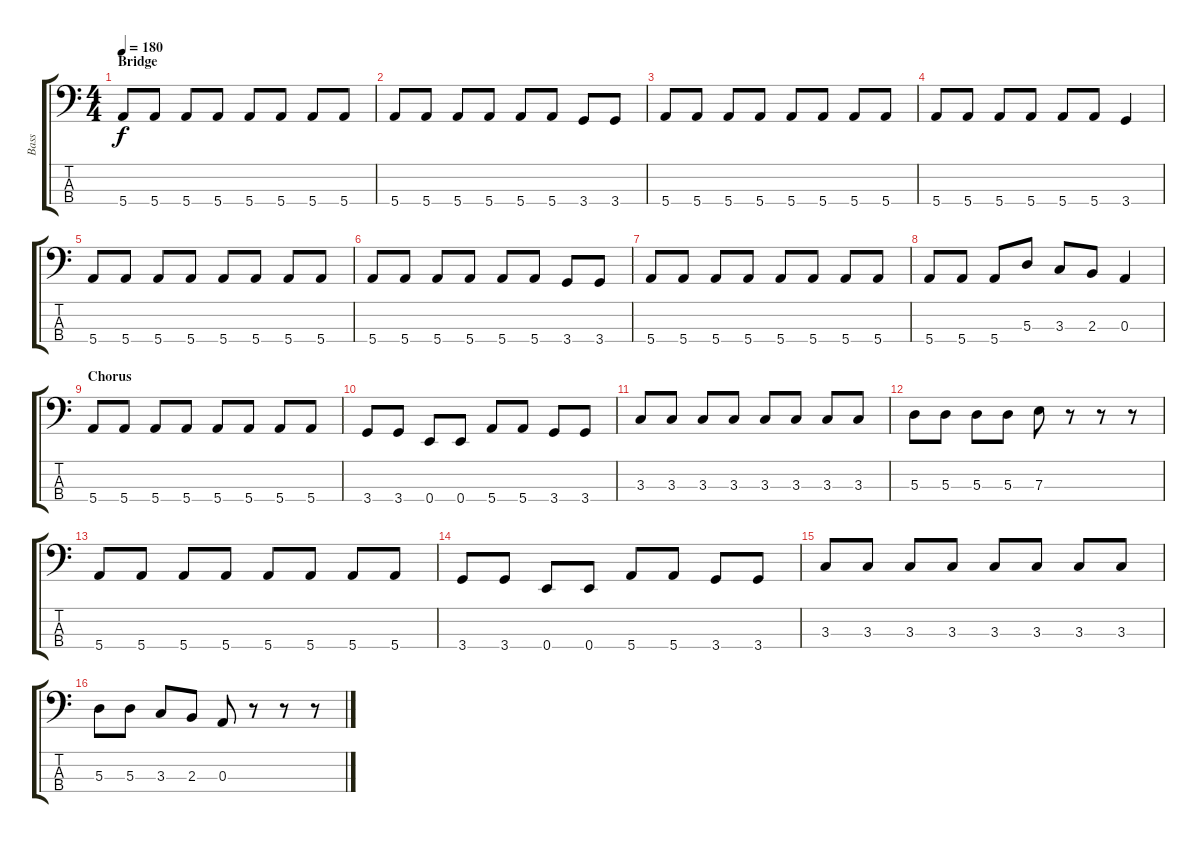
\track ("Bass" "Bass") {instrument electricbassfinger}
\staff {score tabs}
\tuning (G2 D2 A1 E1) {hide}
\ts (4 4)
\section ("" "Bridge")
\tempo 180
\clef f4
\ks c
5.4.8{dy f} 5.4.8 5.4.8 5.4.8 5.4.8 5.4.8 5.4.8 5.4.8 |
5.4.8 5.4.8 5.4.8 5.4.8 5.4.8 5.4.8 3.4.8 3.4.8 |
5.4.8 5.4.8 5.4.8 5.4.8 5.4.8 5.4.8 5.4.8 5.4.8 |
5.4.8 5.4.8 5.4.8 5.4.8 5.4.8 5.4.8 3.4.4 |
5.4.8 5.4.8 5.4.8 5.4.8 5.4.8 5.4.8 5.4.8 5.4.8 |
5.4.8 5.4.8 5.4.8 5.4.8 5.4.8 5.4.8 3.4.8 3.4.8 |
5.4.8 5.4.8 5.4.8 5.4.8 5.4.8 5.4.8 5.4.8 5.4.8 |
5.4.8 5.4.8 5.4.8 5.3.8 3.3.8 2.3.8 0.3.4 |
\section ("" "Chorus")
5.4.8 5.4.8 5.4.8 5.4.8 5.4.8 5.4.8 5.4.8 5.4.8 |
3.4.8 3.4.8 0.4.8 0.4.8 5.4.8 5.4.8 3.4.8 3.4.8 |
3.3.8 3.3.8 3.3.8 3.3.8 3.3.8 3.3.8 3.3.8 3.3.8 |
5.3.8 5.3.8 5.3.8 5.3.8 7.3.8 r.8 r.8 r.8 |
5.4.8 5.4.8 5.4.8 5.4.8 5.4.8 5.4.8 5.4.8 5.4.8 |
3.4.8 3.4.8 0.4.8 0.4.8 5.4.8 5.4.8 3.4.8 3.4.8 |
3.3.8 3.3.8 3.3.8 3.3.8 3.3.8 3.3.8 3.3.8 3.3.8 |
5.3.8 5.3.8 3.3.8 2.3.8 0.3.8 r.8 r.8 r.8
